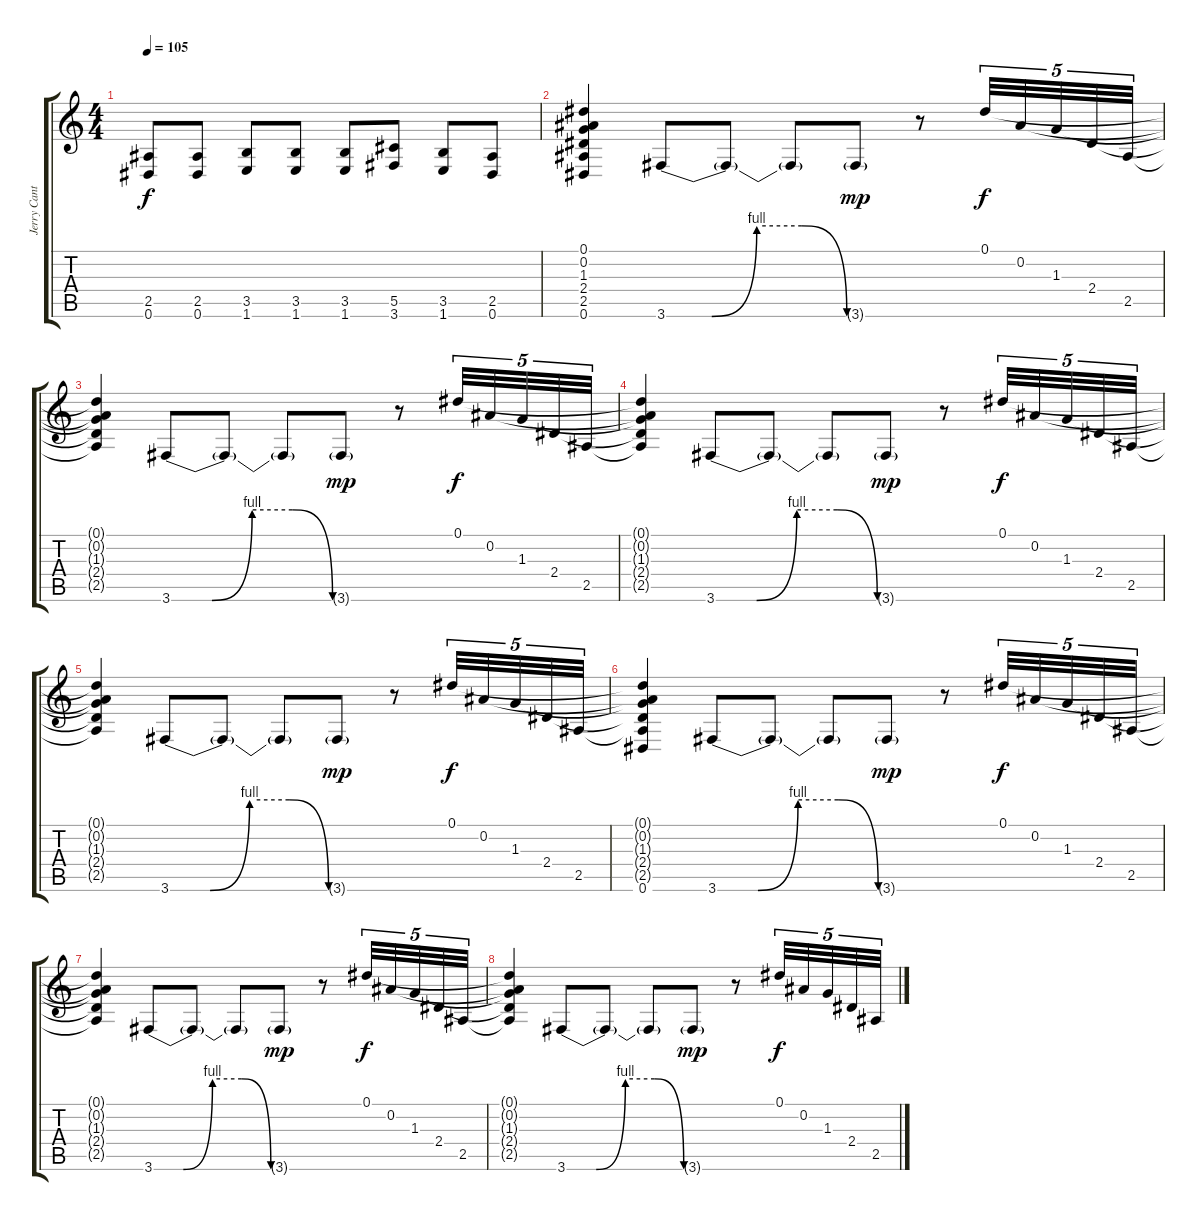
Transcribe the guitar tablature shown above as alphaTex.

\track ("Jerry Cantrell- Guitar 1" "Jerry Cant") {instrument overdrivenguitar}
\staff {score tabs}
\tuning (Eb4 Bb3 Gb3 Db3 Ab2 Eb2) {hide}
\ts (4 4)
\tempo 105
\clef g2
\ks c
(2.5 0.6).8{dy f} (2.5 0.6).8 (3.5 1.6).8 (3.5 1.6).8 (3.5 1.6).8 (5.5 3.6).8 (3.5 1.6).8 (2.5 0.6).8 |
(0.1 0.2 1.3 2.4 2.5 0.6).4 3.6{be (custom 0 0 15 0 30 4 45 4 60 0)}.8 3.6{t}.8 3.6{t}.8 3.6{g}.8{dy mp} r.8 0.1.32{tu (5 4) dy f} 0.2.32{tu (5 4)} 1.3.32{tu (5 4)} 2.4.32{tu (5 4)} 2.5.32{tu (5 4)} |
(0.1{t} 0.2{t} 1.3{t} 2.4{t} 2.5{t}).4 3.6{be (custom 0 0 15 0 30 4 45 4 60 0)}.8 3.6{t}.8 3.6{t}.8 3.6{g}.8{dy mp} r.8 0.1.32{tu (5 4) dy f} 0.2.32{tu (5 4)} 1.3.32{tu (5 4)} 2.4.32{tu (5 4)} 2.5.32{tu (5 4)} |
(0.1{t} 0.2{t} 1.3{t} 2.4{t} 2.5{t}).4 3.6{be (custom 0 0 15 0 30 4 45 4 60 0)}.8 3.6{t}.8 3.6{t}.8 3.6{g}.8{dy mp} r.8 0.1.32{tu (5 4) dy f} 0.2.32{tu (5 4)} 1.3.32{tu (5 4)} 2.4.32{tu (5 4)} 2.5.32{tu (5 4)} |
(0.1{t} 0.2{t} 1.3{t} 2.4{t} 2.5{t}).4 3.6{be (custom 0 0 15 0 30 4 45 4 60 0)}.8 3.6{t}.8 3.6{t}.8 3.6{g}.8{dy mp} r.8 0.1.32{tu (5 4) dy f} 0.2.32{tu (5 4)} 1.3.32{tu (5 4)} 2.4.32{tu (5 4)} 2.5.32{tu (5 4)} |
(0.1{t} 0.2{t} 1.3{t} 2.4{t} 2.5{t} 0.6).4 3.6{be (custom 0 0 15 0 30 4 45 4 60 0)}.8 3.6{t}.8 3.6{t}.8 3.6{g}.8{dy mp} r.8 0.1.32{tu (5 4) dy f} 0.2.32{tu (5 4)} 1.3.32{tu (5 4)} 2.4.32{tu (5 4)} 2.5.32{tu (5 4)} |
(0.1{t} 0.2{t} 1.3{t} 2.4{t} 2.5{t}).4 3.6{be (custom 0 0 15 0 30 4 45 4 60 0)}.8 3.6{t}.8 3.6{t}.8 3.6{g}.8{dy mp} r.8 0.1.32{tu (5 4) dy f} 0.2.32{tu (5 4)} 1.3.32{tu (5 4)} 2.4.32{tu (5 4)} 2.5.32{tu (5 4)} |
(0.1{t} 0.2{t} 1.3{t} 2.4{t} 2.5{t}).4 3.6{be (custom 0 0 15 0 30 4 45 4 60 0)}.8 3.6{t}.8 3.6{t}.8 3.6{g}.8{dy mp} r.8 0.1.32{tu (5 4) dy f} 0.2.32{tu (5 4)} 1.3.32{tu (5 4)} 2.4.32{tu (5 4)} 2.5.32{tu (5 4)}
